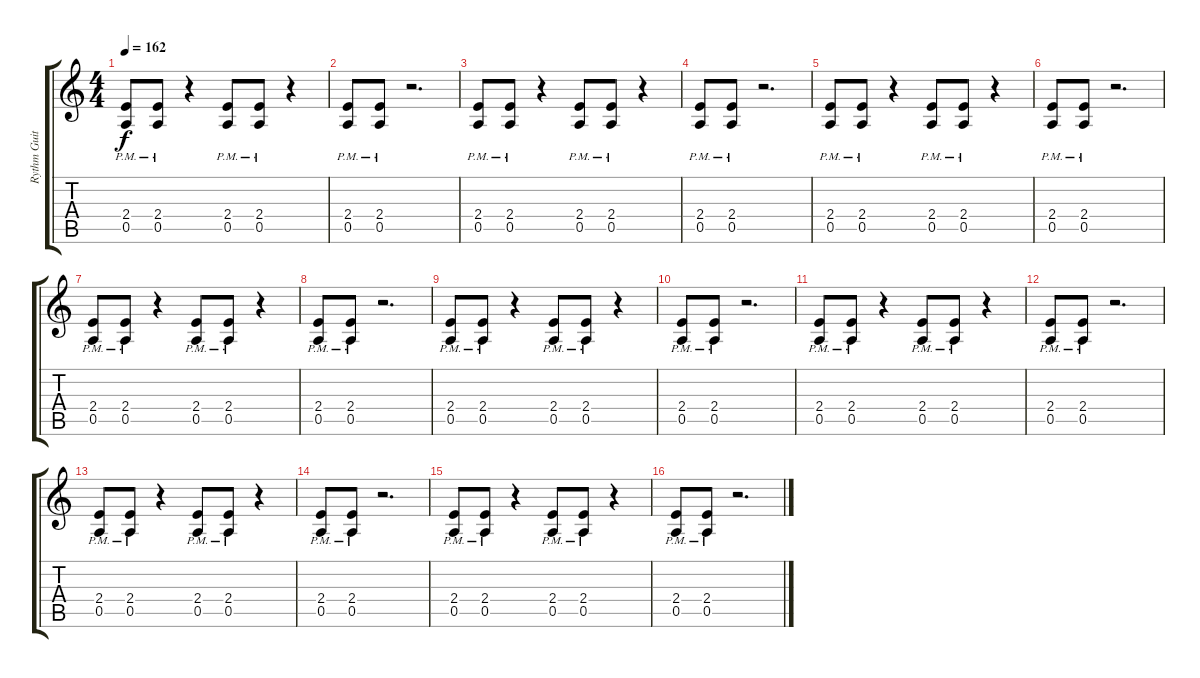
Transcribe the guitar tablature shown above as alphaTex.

\track ("Rythm Guitar" "Rythm Guit") {instrument distortionguitar}
\staff {score tabs}
\tuning (E4 B3 G3 D3 A2 E2) {hide}
\ts (4 4)
\tempo 162
\clef g2
\ks c
(2.4{pm} 0.5{pm}).8{dy f} (2.4{pm} 0.5{pm}).8 r.4 (2.4{pm} 0.5{pm}).8 (2.4{pm} 0.5{pm}).8 r.4 |
(2.4{pm} 0.5{pm}).8 (2.4{pm} 0.5{pm}).8 r.2{d} |
(2.4{pm} 0.5{pm}).8 (2.4{pm} 0.5{pm}).8 r.4 (2.4{pm} 0.5{pm}).8 (2.4{pm} 0.5{pm}).8 r.4 |
(2.4{pm} 0.5{pm}).8 (2.4{pm} 0.5{pm}).8 r.2{d} |
(2.4{pm} 0.5{pm}).8 (2.4{pm} 0.5{pm}).8 r.4 (2.4{pm} 0.5{pm}).8 (2.4{pm} 0.5{pm}).8 r.4 |
(2.4{pm} 0.5{pm}).8 (2.4{pm} 0.5{pm}).8 r.2{d} |
(2.4{pm} 0.5{pm}).8 (2.4{pm} 0.5{pm}).8 r.4 (2.4{pm} 0.5{pm}).8 (2.4{pm} 0.5{pm}).8 r.4 |
(2.4{pm} 0.5{pm}).8 (2.4{pm} 0.5{pm}).8 r.2{d} |
(2.4{pm} 0.5{pm}).8 (2.4{pm} 0.5{pm}).8 r.4 (2.4{pm} 0.5{pm}).8 (2.4{pm} 0.5{pm}).8 r.4 |
(2.4{pm} 0.5{pm}).8 (2.4{pm} 0.5{pm}).8 r.2{d} |
(2.4{pm} 0.5{pm}).8 (2.4{pm} 0.5{pm}).8 r.4 (2.4{pm} 0.5{pm}).8 (2.4{pm} 0.5{pm}).8 r.4 |
(2.4{pm} 0.5{pm}).8 (2.4{pm} 0.5{pm}).8 r.2{d} |
(2.4{pm} 0.5{pm}).8 (2.4{pm} 0.5{pm}).8 r.4 (2.4{pm} 0.5{pm}).8 (2.4{pm} 0.5{pm}).8 r.4 |
(2.4{pm} 0.5{pm}).8 (2.4{pm} 0.5{pm}).8 r.2{d} |
(2.4{pm} 0.5{pm}).8 (2.4{pm} 0.5{pm}).8 r.4 (2.4{pm} 0.5{pm}).8 (2.4{pm} 0.5{pm}).8 r.4 |
(2.4{pm} 0.5{pm}).8 (2.4{pm} 0.5{pm}).8 r.2{d}
